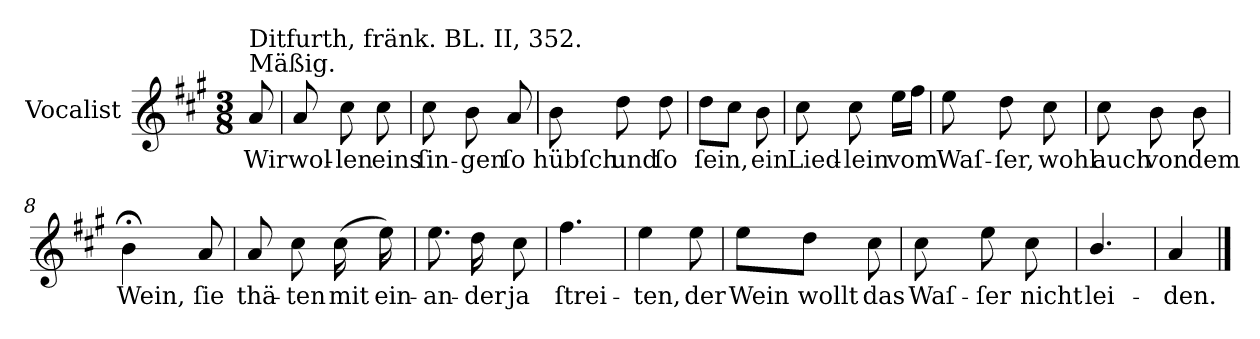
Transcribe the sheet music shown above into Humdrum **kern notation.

**kern	**text
*part1	*part1
*staff1	*staff1
*I"Vocalist	*
*k[f#c#g#]	*
*A:	*
*M3/8	*
=	=
!LO:TX:a:t=Mäßig.	!
!LO:TX:a:t=Ditfurth, fränk. BL. II, 352.	!
8a	Wir
=1	=1
8a	wol-
8cc#	-len
8cc#	eins
=2	=2
8cc#	ſin-
8b	-gen
8a	ſo
=3	=3
8b	hübſch
8dd	und
8dd	ſo
=4	=4
8ddL	ſein,
8cc#J	.
8b	ein
=5	=5
8cc#	Lied-
8cc#	-lein
16eeLL	vom
16ff#JJ	.
=6	=6
8ee	Waſ-
8dd	-ſer,
8cc#	wohl
=7	=7
8cc#	auch
8b	von
8b	dem
=8	=8
4b;<	Wein,
8a	ſie
=9	=9
8a	thä-
8cc#	-ten
(16cc#	mit
16ee)	ein-
=10	=10
8.ee	-an-
16dd	-der
8cc#	ja
=11	=11
4.ff#	ſtrei-
=12	=12
4ee	-ten,
8ee	der
=13	=13
8eeL	Wein
8ddJ	wollt
8cc#	das
=14	=14
8cc#	Waſ-
8ee	-ſer
8cc#	nicht
=15	=15
4.b/	lei-
=16	=16
4a	-den.
==	==
*-	*-
